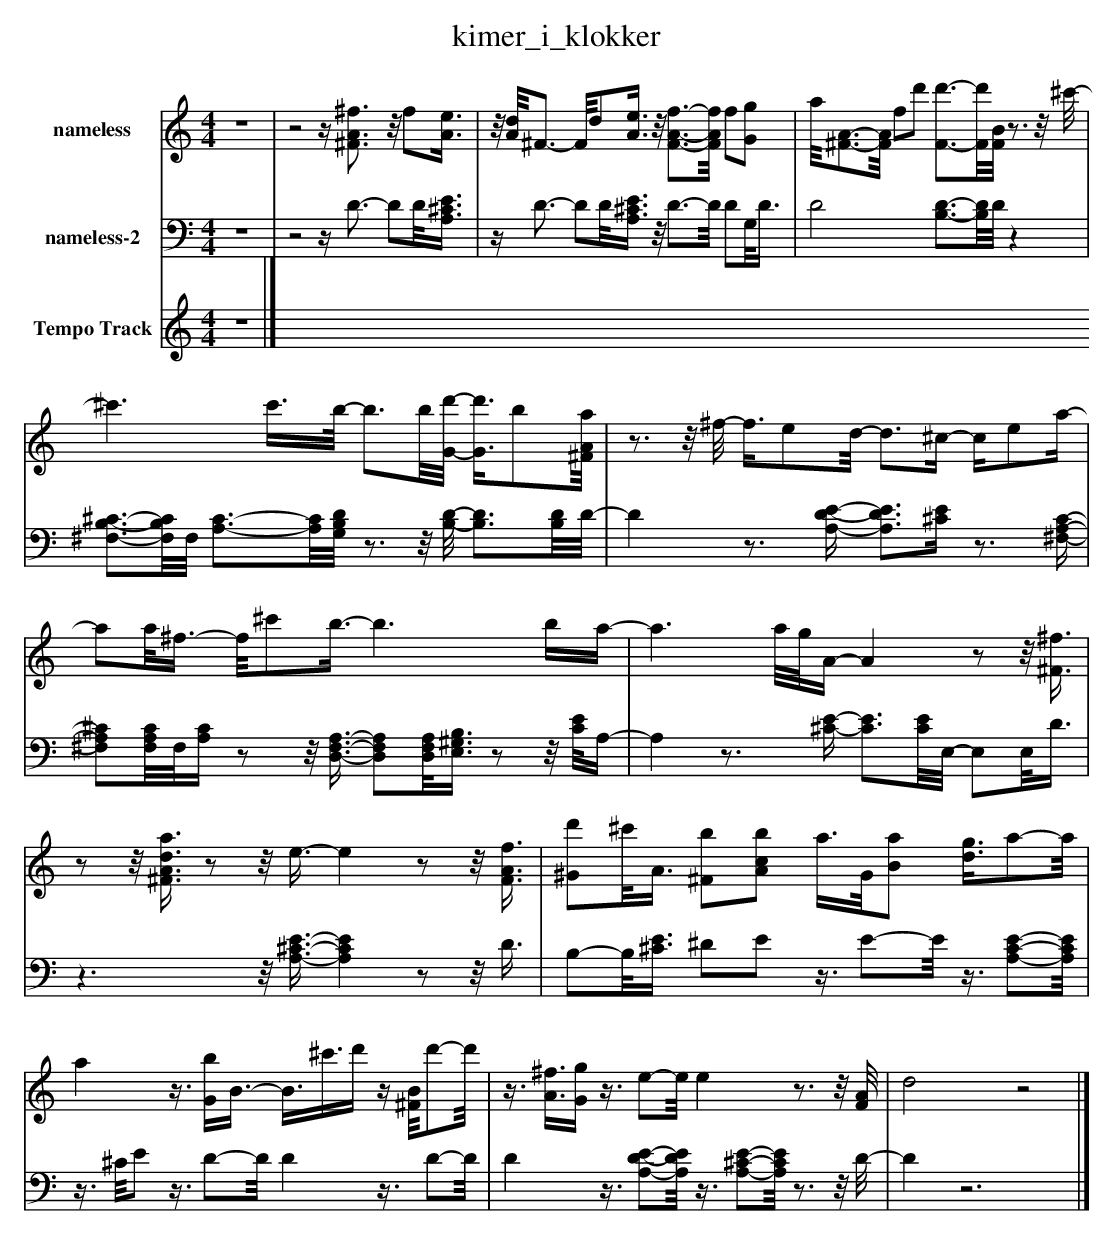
X:1
T: kimer_i_klokker
L: 1/4
M: 4/4
V: P1 name="nameless"
V: P2 name="nameless-2"
V: P3 name="Tempo Track"
K: C
[V: P1]  [M: 4/4] Z | z2z/4 [^F3/4A3/4^f3/4]z/8 f/2[A3/8e3/8] | z/8 [A/8d/8]^F3/4- F/8d/2[A3/8e3/8]z/8 [F3/4-A3/4-f3/4-][F/8A/8f/8] f/2[G/2g/2] |  a/8[^F3/4-A3/4-][F/8A/8] f/2d'/2 [F3/4-d'3/4-][F/8d'/8][F/8B/8]z3/4z/8 ^c'/8- |  ^c'3/2 c'3/8b/8- b3/4b/8[G/8-d'/8-] [G3/8d'3/8]b/2[^F/8A/8a/8] | z3/4z/8 ^f/8- f3/8e/2d/8- d3/4^c/4- c/4e/2a/4- |  a/2a/8^f3/8- f/8^c'/2b3/8- b3/2 b/4a/4- |  a3/2 a/8g/8A/4- Az/2z/8 [^F3/8^f3/8] | z/2z/8 [^F3/8A3/8d3/8a3/8]z/2z/8 e3/8- ez/2z/8 [F3/8A3/8f3/8] |  [^G/2d'/2]^c'/8A3/8 [^F/2b/2][A/2c/2b/2] a3/8G/8[B/2a/2] [d3/8g3/8]a/2-a/8 |  az3/8 [G/4b/4]B3/8- B3/8^c'3/8d'/4z/4 [^F/8B/8]d'/2-d'/8 | z3/8 [A3/8^f3/8][G/4g/4]z3/8 e/2-e/8 ez3/4z/8 [F/8A/8] |  d2z2 |]
[V: P2]  [M: 4/4] Z | z2z/4 D3/4- D/2D/8[A,3/8^C3/8E3/8] | z/4 D3/4- D/2D/8[A,3/8^C3/8E3/8]z/8 D3/4-D/8 D/2G,/8D3/8 |  D2 [B,3/4-D3/4-][B,/8D/8]D/8z |  [^F,3/4-B,3/4-^C3/4-][F,/8B,/8C/8]F,/8 [A,3/4-C3/4-][A,/8C/8][G,/8B,/8D/8]z3/4z/8 [B,/8-D/8-] [B,3/4D3/4][B,/8D/8]D/8- |  Dz3/4 [A,/4-D/4-E/4-] [A,3/4D3/4E3/4][^C/4E/4]z3/4 [^F,/4-A,/4-C/4-] |  [^F,/2A,/2^C/2][F,/8A,/8C/8]F,/8[A,/4C/4]z/2z/8 [D,3/8-F,3/8-A,3/8-] [D,/2F,/2A,/2][D,/8F,/8A,/8][E,3/8^G,3/8B,3/8]z/2z/8 [C/8E/8]A,/4- |  A,z3/4 [^C/4-E/4-] [C3/4E3/4][C/8E/8]E,/8- E,/2E,/8D3/8 | z3/2z/8 [A,3/8-^C3/8-E3/8-] [A,CE]z/2z/8 D3/8 |  B,/2-B,/8[^C3/8E3/8] ^D/2E/2z3/8 E/2-E/8z3/8 [A,/2-C/2-E/2-][A,/8C/8E/8] | z3/8 ^C/8E/2z3/8 D/2-D/8 Dz3/8 D/2-D/8 |  Dz3/8 [A,/2-D/2-E/2-][A,/8D/8E/8]z3/8 [A,/2-^C/2-E/2-][A,/8C/8E/8]z3/4z/8 D/8- |  Dz3 |]
[V: P3]  [M: 4/4] Z |]
